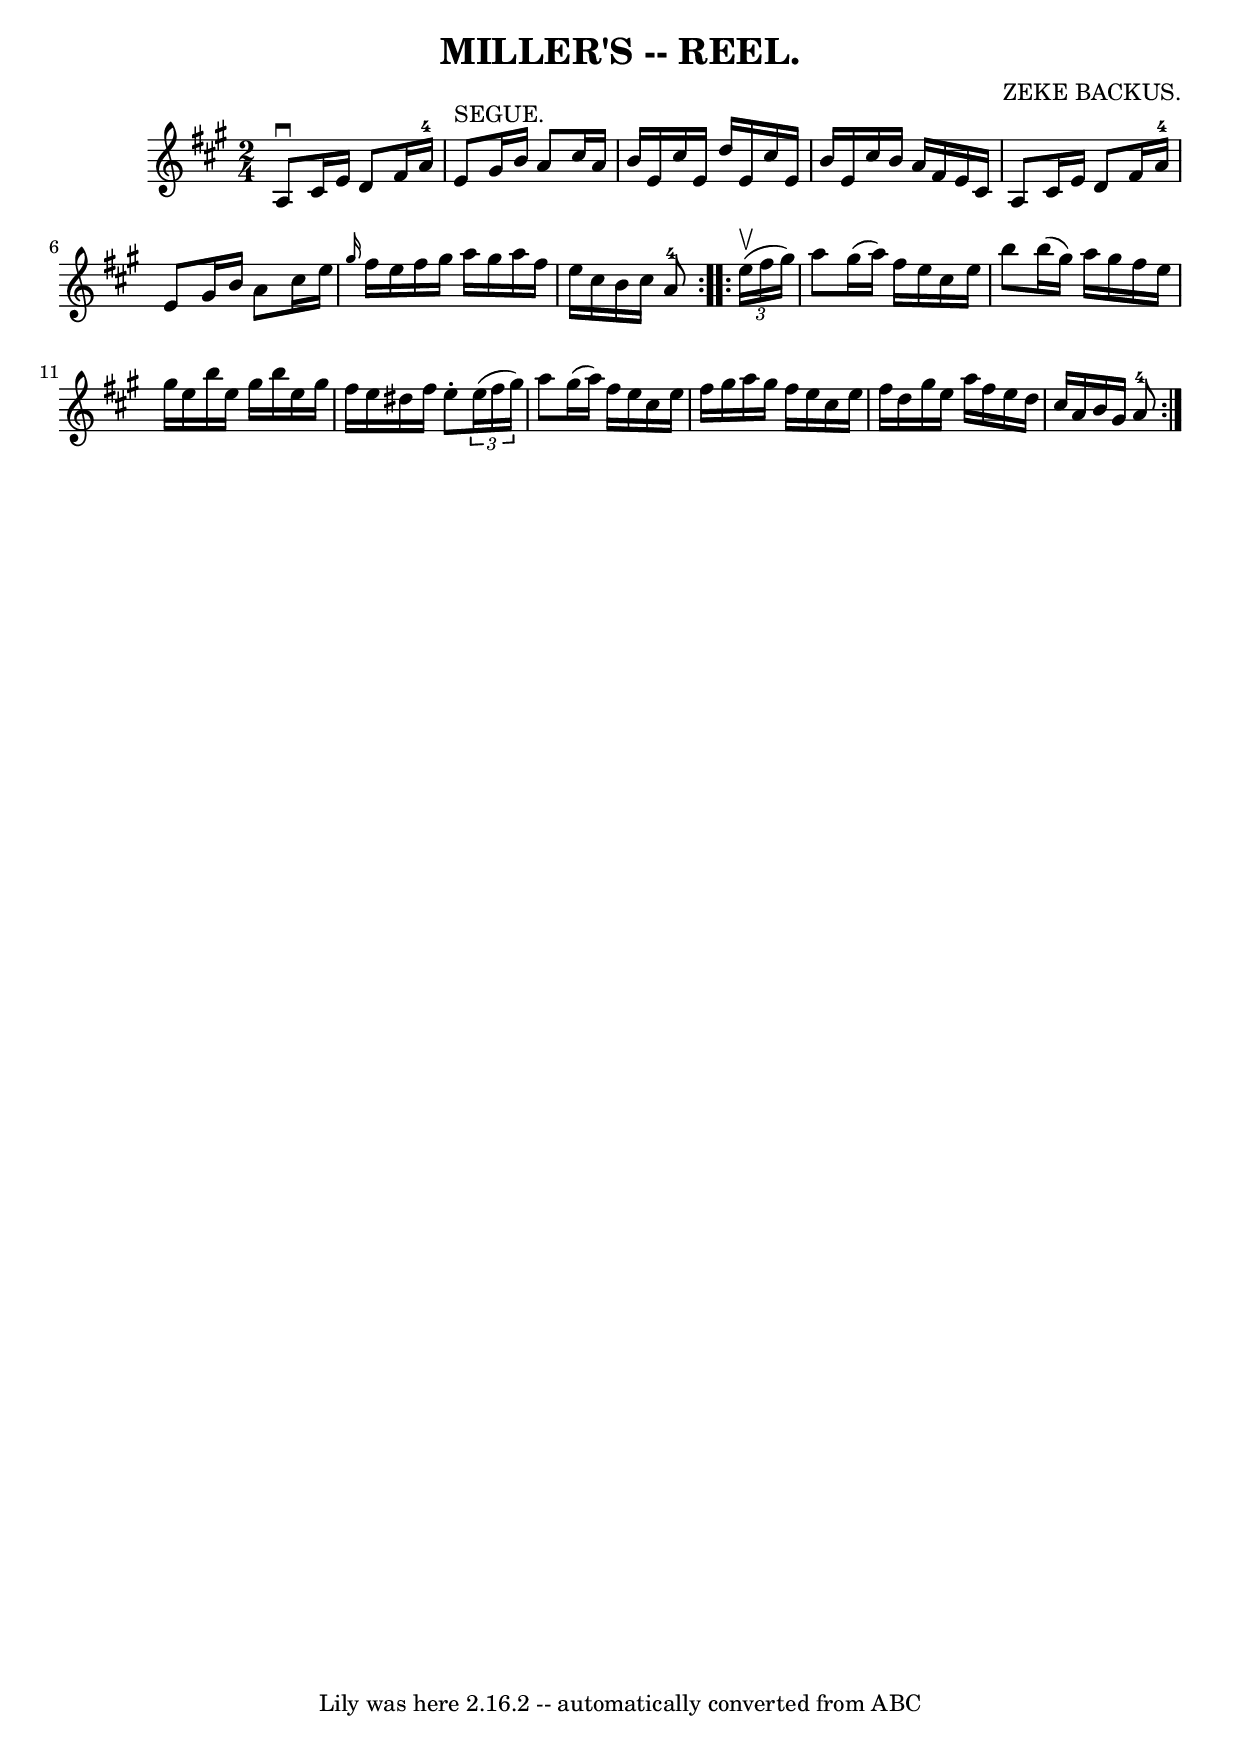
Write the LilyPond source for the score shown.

\version "2.16.2"
\include "Mammoth.ily"
\header {
	%% book = "Coles"
	composer = "ZEKE BACKUS."
	crossRefNumber = "1"
	footnotes = ""
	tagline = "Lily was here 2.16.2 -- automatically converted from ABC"
	title = "MILLER'S -- REEL."
}
voicedefault =  {


\repeat volta 2 {
\time 2/4 
\key a \major a8^\downbow cis'16 e'16 d'8 fis'16    
a'16-4 |
 e'8^"SEGUE." gis'16 b'16 a'8 cis''16 a'16  
|
 b'16 e'16 cis''16 e'16 d''16 e'16 cis''16 e'16  
|
 b'16 e'16 cis''16 b'16 a'16 fis'16 e'16 cis'16  
|
 a8 cis'16 e'16 d'8 fis'16 a'16-4 |
 e'8  
 gis'16 b'16 a'8 cis''16 e''16  |
 \grace { gis''16  }   
fis''16 e''16 fis''16 gis''16 a''16 gis''16 a''16 fis''16  
|
 e''16 cis''16 b'16 cis''16 a'8-4 }     
\repeat volta 2 {   \times 2/3 { e''16 (^\upbow fis''16 gis''16) } 
|
 a''8 gis''16 (a''16) fis''16 e''16 cis''16 e''16 
 |
 b''8 b''16 (gis''16) a''16 gis''16 fis''16    
e''16  |
 gis''16 e''16 b''16 e''16 gis''16 b''16    
e''16 gis''16  |
 fis''16 e''16 dis''16 fis''16 e''8 -.  
 \times 2/3 { e''16 (fis''16 gis''16) } |
 a''8 gis''16 
(a''16) fis''16 e''16 cis''16 e''16  |
 fis''16    
gis''16 a''16 gis''16 fis''16 e''16 cis''16 e''16  |
   
fis''16 d''16 gis''16 e''16 a''16 fis''16 e''16 d''16  
|
 cis''16 a'16 b'16 gis'16 a'8-4 }   
}

\score{
    <<

	\context Staff="default"
	{
	    \voicedefault 
	}

    >>
	\layout {
	}
	\midi {}
}
